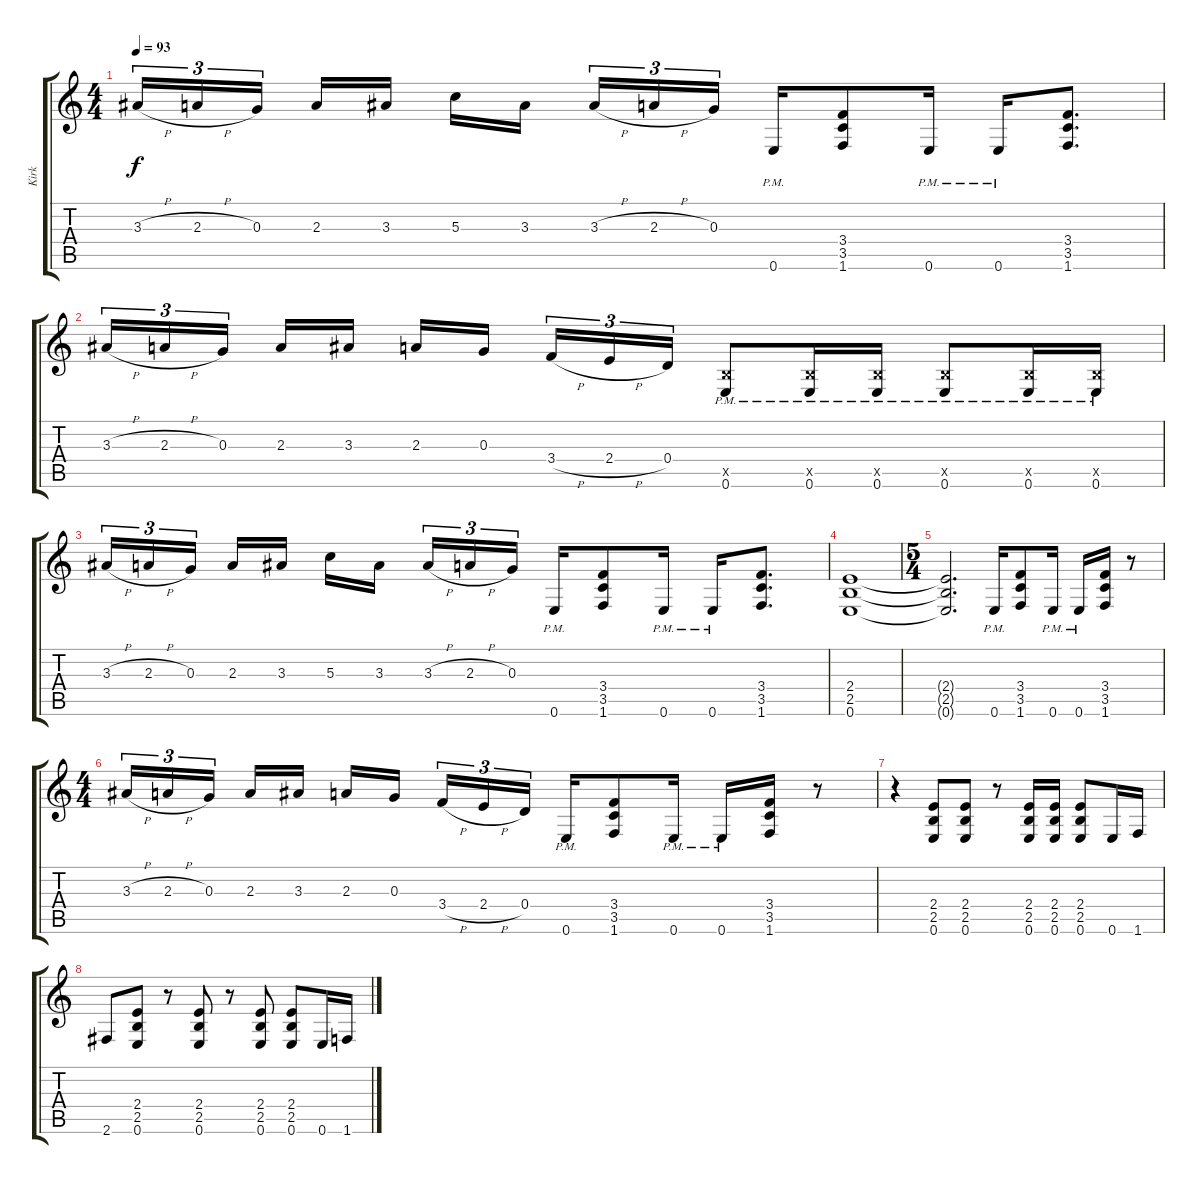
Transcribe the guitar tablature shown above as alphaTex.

\track ("Kirk" "Kirk") {instrument distortionguitar}
\staff {score tabs}
\tuning (E4 B3 G3 D3 A2 E2) {hide}
\ts (4 4)
\tempo 93
\clef g2
\ks c
3.3{h}.16{tu (3 2) dy f} 2.3{h}.16{tu (3 2)} 0.3.16{tu (3 2)} 2.3.16 3.3.16 5.3.16 3.3.16 3.3{h}.16{tu (3 2)} 2.3{h}.16{tu (3 2)} 0.3.16{tu (3 2)} 0.6{pm}.16 (3.4 3.5 1.6).8 0.6{pm}.16 0.6{pm}.16 (3.4 3.5 1.6).8{d} |
3.3{h}.16{tu (3 2)} 2.3{h}.16{tu (3 2)} 0.3.16{tu (3 2)} 2.3.16 3.3.16 2.3.16 0.3.16 3.4{h}.16{tu (3 2)} 2.4{h}.16{tu (3 2)} 0.4.16{tu (3 2)} (2.5{x} 0.6{pm}).8 (2.5{x} 0.6{pm}).16 (2.5{x} 0.6{pm}).16 (2.5{x} 0.6{pm}).8 (2.5{x} 0.6{pm}).16 (2.5{x} 0.6{pm}).16 |
3.3{h}.16{tu (3 2)} 2.3{h}.16{tu (3 2)} 0.3.16{tu (3 2)} 2.3.16 3.3.16 5.3.16 3.3.16 3.3{h}.16{tu (3 2)} 2.3{h}.16{tu (3 2)} 0.3.16{tu (3 2)} 0.6{pm}.16 (3.4 3.5 1.6).8 0.6{pm}.16 0.6{pm}.16 (3.4 3.5 1.6).8{d} |
(2.4 2.5 0.6).1 |
\ts (5 4)
(2.4{t} 2.5{t} 0.6{t}).2{d} 0.6{pm}.16 (3.4 3.5 1.6).8 0.6{pm}.16 0.6{pm}.16 (3.4 3.5 1.6).16 r.8 |
\ts (4 4)
3.3{h}.16{tu (3 2)} 2.3{h}.16{tu (3 2)} 0.3.16{tu (3 2)} 2.3.16 3.3.16 2.3.16 0.3.16 3.4{h}.16{tu (3 2)} 2.4{h}.16{tu (3 2)} 0.4.16{tu (3 2)} 0.6{pm}.16 (3.4 3.5 1.6).8 0.6{pm}.16 0.6{pm}.16 (3.4 3.5 1.6).16 r.8 |
r.4 (2.4 2.5 0.6).8 (2.4 2.5 0.6).8 r.8 (2.4 2.5 0.6).16 (2.4 2.5 0.6).16 (2.4 2.5 0.6).8 0.6.16 1.6.16 |
2.6.8 (2.4 2.5 0.6).8 r.8 (2.4 2.5 0.6).8 r.8 (2.4 2.5 0.6).8 (2.4 2.5 0.6).8 0.6.16 1.6.16
